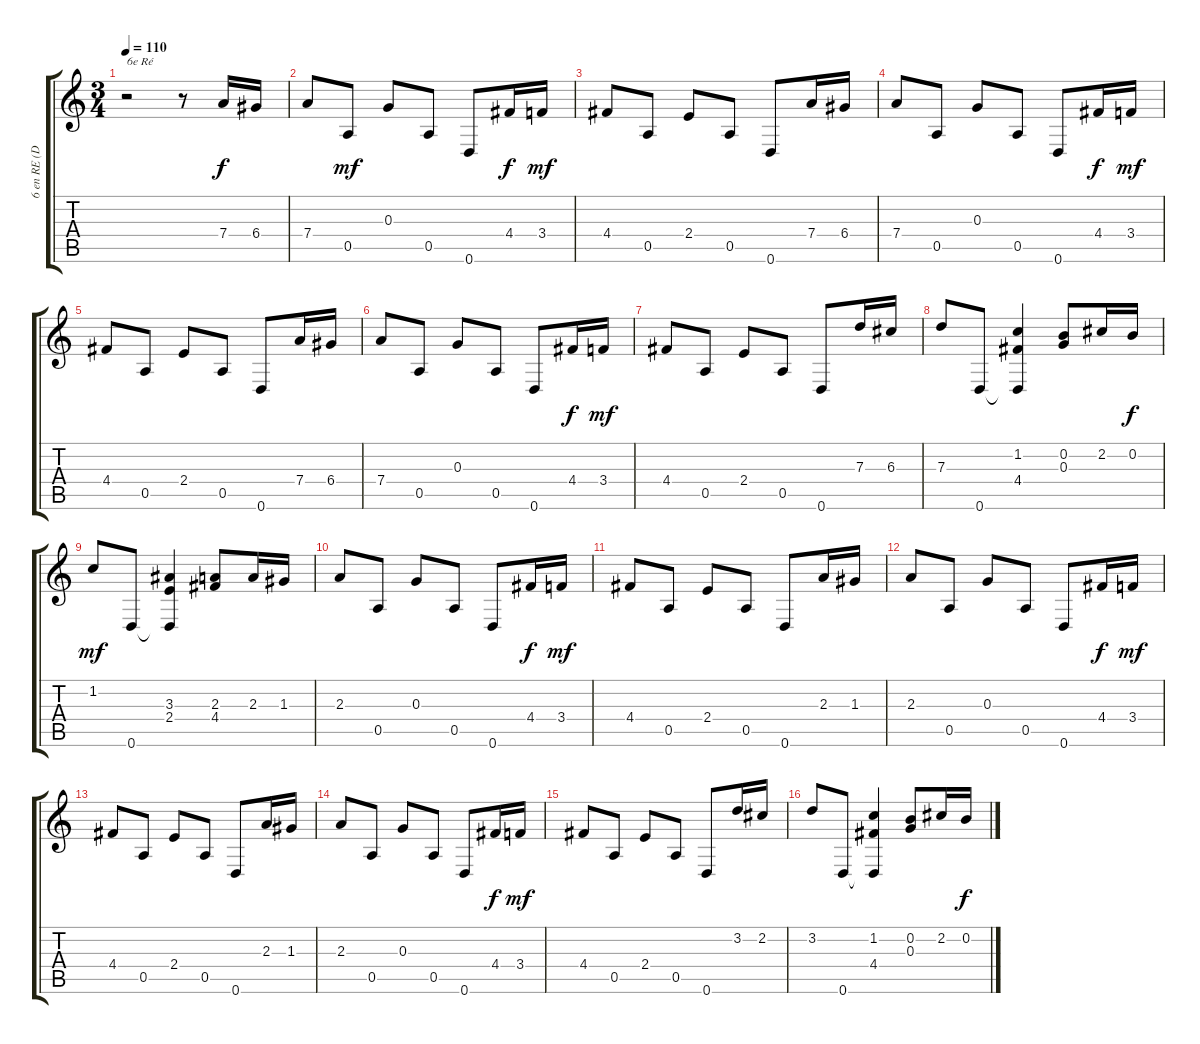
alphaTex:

\track ("6 en RE (D)" "6 en RE (D") {instrument acousticguitarnylon}
\staff {score tabs}
\tuning (E4 B3 G3 D3 A2 D2) {hide}
\ts (3 4)
\tempo 110
\clef g2
\ks c
r.2{txt "6e Ré" dy f instrument acousticguitarnylon} r.8 7.4.16 6.4.16 |
7.4.8 0.5.8{dy mf} 0.3.8 0.5.8 0.6.8 4.4.16{dy f} 3.4.16{dy mf} |
4.4.8 0.5.8 2.4.8 0.5.8 0.6.8 7.4.16 6.4.16 |
7.4.8 0.5.8 0.3.8 0.5.8 0.6.8 4.4.16{dy f} 3.4.16{dy mf} |
4.4.8 0.5.8 2.4.8 0.5.8 0.6.8 7.4.16 6.4.16 |
7.4.8 0.5.8 0.3.8 0.5.8 0.6.8 4.4.16{dy f} 3.4.16{dy mf} |
4.4.8 0.5.8 2.4.8 0.5.8 0.6.8 7.3.16 6.3.16 |
7.3.8 0.6.8 (1.2 4.4 0.6{t}).4 (0.2 0.3).8 2.2.16 0.2.16{dy f} |
1.2.8{dy mf} 0.6.8 (3.3 2.4 0.6{t}).4 (2.3 4.4).8 2.3.16 1.3.16 |
2.3.8 0.5.8 0.3.8 0.5.8 0.6.8 4.4.16{dy f} 3.4.16{dy mf} |
4.4.8 0.5.8 2.4.8 0.5.8 0.6.8 2.3.16 1.3.16 |
2.3.8 0.5.8 0.3.8 0.5.8 0.6.8 4.4.16{dy f} 3.4.16{dy mf} |
4.4.8 0.5.8 2.4.8 0.5.8 0.6.8 2.3.16 1.3.16 |
2.3.8 0.5.8 0.3.8 0.5.8 0.6.8 4.4.16{dy f} 3.4.16{dy mf} |
4.4.8 0.5.8 2.4.8 0.5.8 0.6.8 3.2.16 2.2.16 |
3.2.8 0.6.8 (1.2 4.4 0.6{t}).4 (0.2 0.3).8 2.2.16 0.2.16{dy f}
